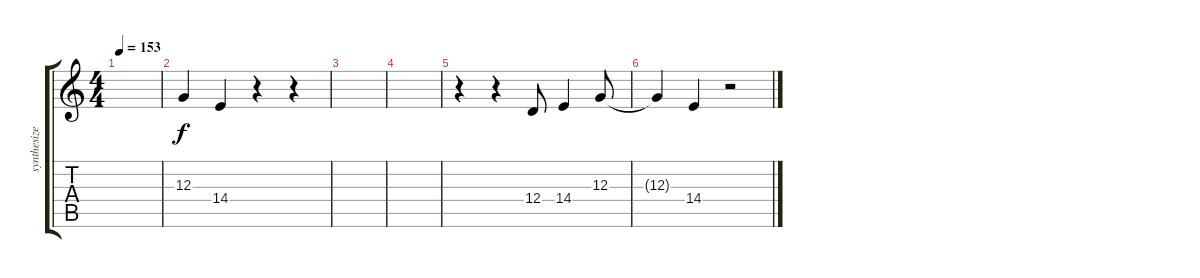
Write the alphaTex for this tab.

\track ("synthesizer" "synthesize") {instrument lead5charang}
\staff {score tabs}
\tuning (E4 B3 G3 D3 A2 E2) {hide}
\ts (4 4)
\tempo 153
\clef g2
\ks aminor
|
12.3.4{instrument overdrivenguitar} 14.4.4 r.4 r.4 |
|
|
r.4 r.4 12.4.8 14.4.4 12.3.8 |
12.3{t}.4 14.4.4 r.2
